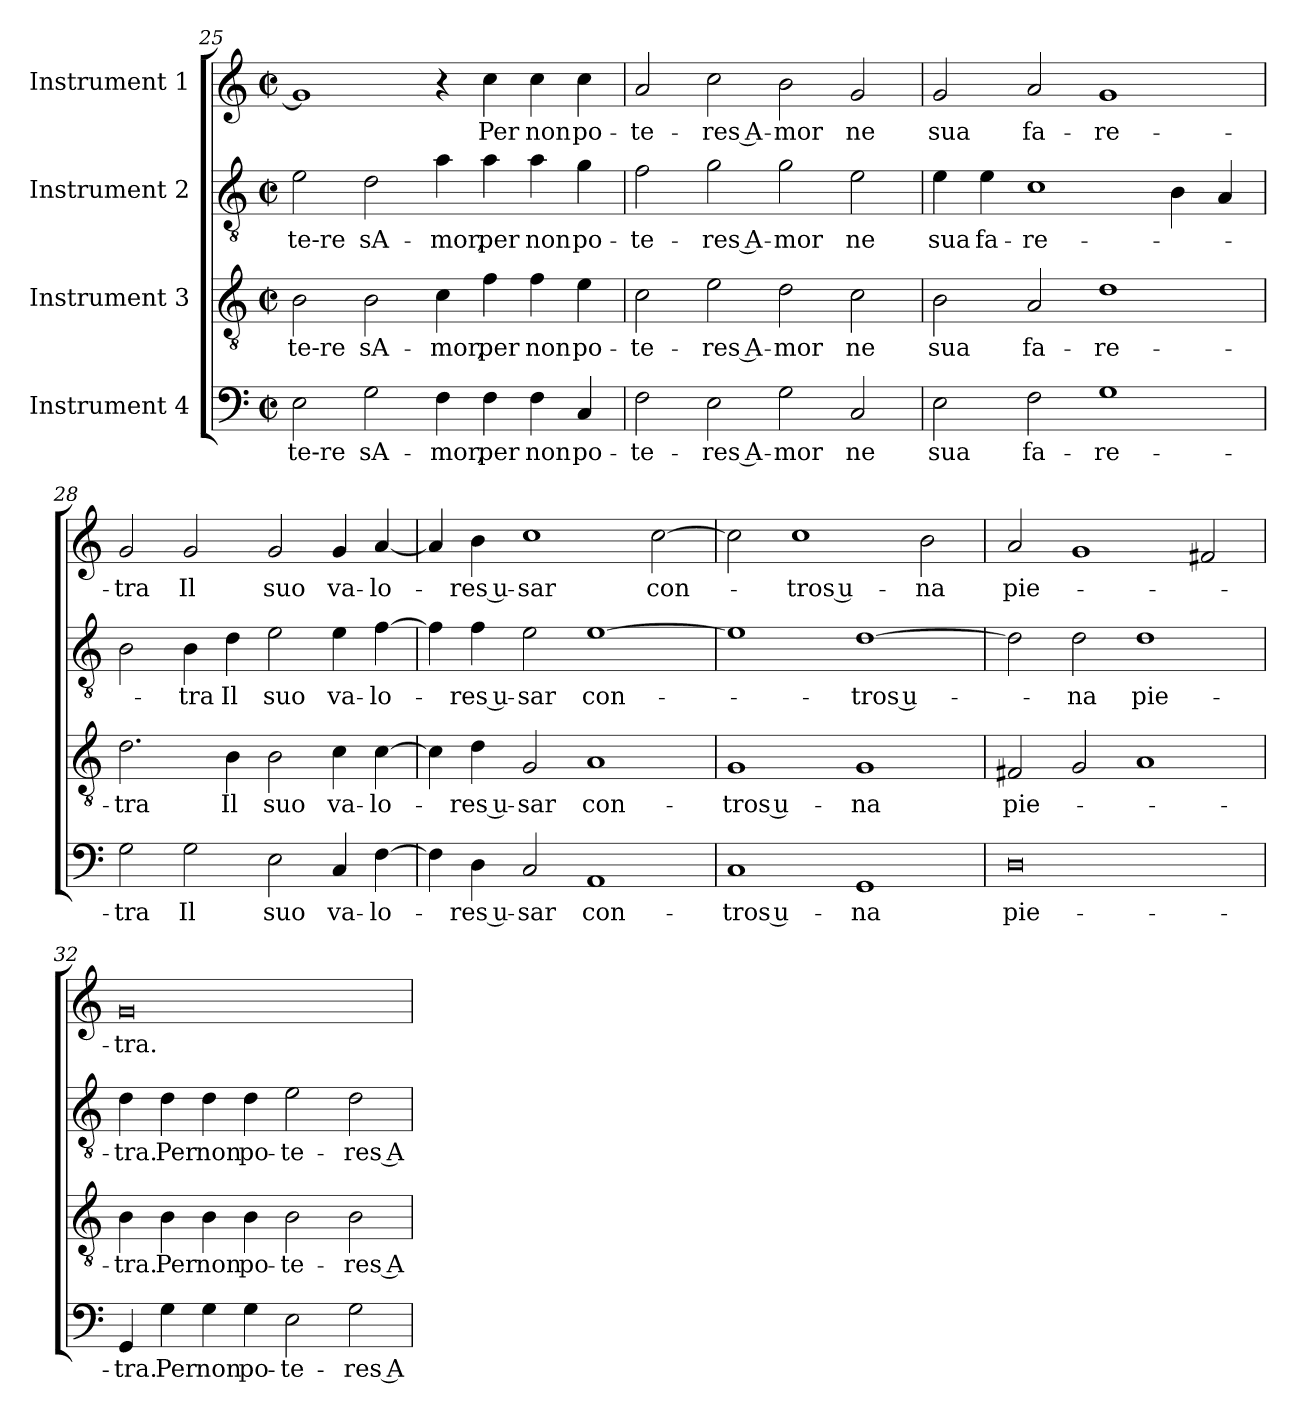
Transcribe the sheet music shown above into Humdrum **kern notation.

**kern	**text	**kern	**text	**kern	**text	**kern	**text
*part4	*part4	*part3	*part3	*part2	*part2	*part1	*part1
*staff4	*staff4	*staff3	*staff3	*staff2	*staff2	*staff1	*staff1
*I"Instrument 4	*	*I"Instrument 3	*	*I"Instrument 2	*	*I"Instrument 1	*
*clefF4	*	*clefGv2	*	*clefGv2	*	*clefG2	*
*M2/2	*	*M2/2	*	*M2/2	*	*M2/2	*
*met(c|)	*	*met(c|)	*	*met(c|)	*	*met(c|)	*
=25	=25	=25	=25	=25	=25	=25	=25
!	!LO:LY:b	!	!LO:LY:b	!	!LO:LY:b	!	!
2E\	-te-re	2B\	-te-re	2e\	-te-re	1g]	.
!	!LO:LY:b	!	!LO:LY:b	!	!LO:LY:b	!	!
2G\	sA-	2B\	sA-	2d\	sA-	.	.
!	!LO:LY:b:rj	!	!LO:LY:b:rj	!	!LO:LY:b:rj	!	!
4F\	-mor,	4c\	-mor,	4a\	-mor,	4r	.
!	!LO:LY:b:cj	!	!LO:LY:b:cj	!	!LO:LY:b:cj	!	!LO:LY:b:cj
4F\	per	4f\	per	4a\	per	4cc\	Per
!	!LO:LY:b:cj	!	!LO:LY:b:cj	!	!LO:LY:b:cj	!	!LO:LY:b:cj
4F\	non	4f\	non	4a\	non	4cc\	non
!	!LO:LY:b:cj	!	!LO:LY:b:cj	!	!LO:LY:b:cj	!	!LO:LY:b:cj
4C/	po-	4e\	po-	4g\	po-	4cc\	po-
=26	=26	=26	=26	=26	=26	=26	=26
!	!LO:LY:b:cj	!	!LO:LY:b:cj	!	!LO:LY:b:cj	!	!LO:LY:b:cj
2F\	-te-	2c\	-te-	2f\	-te-	2a/	-te-
!	!LO:LY:b:rj	!	!LO:LY:b:rj	!	!LO:LY:b:rj	!	!LO:LY:b:rj
2E\	-res A-	2e\	-res A-	2g\	-res A-	2cc\	-res A-
!	!LO:LY:b:rj	!	!LO:LY:b:rj	!	!LO:LY:b:rj	!	!LO:LY:b:rj
2G\	-mor	2d\	-mor	2g\	-mor	2b\	-mor
!	!LO:LY:b:cj	!	!LO:LY:b:cj	!	!LO:LY:b:cj	!	!LO:LY:b:cj
2C/	ne	2c\	ne	2e\	ne	2g/	ne
!!LO:PB:g=z
=27	=27	=27	=27	=27	=27	=27	=27
!	!LO:LY:b:cj	!	!LO:LY:b:cj	!	!LO:LY:b:cj	!	!LO:LY:b:cj
2E\	sua	2B\	sua	4e\	sua	2g/	sua
!	!	!	!	!	!LO:LY:b:cj	!	!
.	.	.	.	4e\	fa-	.	.
!	!LO:LY:b:cj	!	!LO:LY:b:cj	!	!LO:LY:b:cj	!	!LO:LY:b:cj
2F\	fa-	2A/	fa-	1c	-re-	2a/	fa-
!	!LO:LY:b:cj	!	!LO:LY:b:cj	!	!	!	!LO:LY:b:cj
1G	-re-	1d	-re-	.	.	1g	-re-
.	.	.	.	4B\	.	.	.
.	.	.	.	4A/	.	.	.
=28	=28	=28	=28	=28	=28	=28	=28
!	!LO:LY:b:cj	!	!LO:LY:b:cj	!	!	!	!LO:LY:b:cj
2G\	-tra	2.d\	-tra	2B\	.	2g/	-tra
!	!LO:LY:b:cj	!	!	!	!LO:LY:b:cj	!	!LO:LY:b:cj
2G\	Il	.	.	4B\	-tra	2g/	Il
!	!	!	!LO:LY:b:cj	!	!LO:LY:b:cj	!	!
.	.	4B\	Il	4d\	Il	.	.
!	!LO:LY:b:cj	!	!LO:LY:b:cj	!	!LO:LY:b:cj	!	!LO:LY:b:cj
2E\	suo	2B\	suo	2e\	suo	2g/	suo
!	!LO:LY:b	!	!LO:LY:b	!	!LO:LY:b	!	!LO:LY:b
4C/	va-	4c\	va-	4e\	va-	4g/	va-
!	!LO:LY:b:rj	!	!LO:LY:b:rj	!	!LO:LY:b:rj	!	!LO:LY:b:rj
[>4F\	-lo-	[>4c\	-lo-	[>4f\	-lo-	[<4a/	-lo-
=29	=29	=29	=29	=29	=29	=29	=29
4F\]	.	4c\]	.	4f\]	.	4a/]	.
!	!LO:LY:b:rj	!	!LO:LY:b:rj	!	!LO:LY:b:rj	!	!LO:LY:b:rj
4D\	-res u-	4d\	-res u-	4f\	-res u-	4b\	-res u-
!	!LO:LY:b:rj	!	!LO:LY:b:rj	!	!LO:LY:b:rj	!	!LO:LY:b:rj
2C/	-sar	2G/	-sar	2e\	-sar	1cc	-sar
!	!LO:LY:b:cj	!	!LO:LY:b:cj	!	!LO:LY:b:cj	!	!
1AA	con-	1A	con-	[>1e	con-	.	.
!	!	!	!	!	!	!	!LO:LY:b:cj
.	.	.	.	.	.	[>2cc\	con-
=30	=30	=30	=30	=30	=30	=30	=30
!	!LO:LY:b:rj	!	!LO:LY:b:rj	!	!	!	!
1C	-tros u-	1G	-tros u-	1e]	.	2cc\]	.
!	!	!	!	!	!	!	!LO:LY:b:rj
.	.	.	.	.	.	1cc	-tros u-
!	!LO:LY:b:cj	!	!LO:LY:b:cj	!	!LO:LY:b:rj	!	!
1GG	-na	1G	-na	[>1d	-tros u-	.	.
!	!	!	!	!	!	!	!LO:LY:b:cj
.	.	.	.	.	.	2b\	-na
=31	=31	=31	=31	=31	=31	=31	=31
!	!LO:LY:b:rj	!	!LO:LY:b:cj	!	!	!	!LO:LY:b:cj
0D	pie-	2F#X/	pie-	2d\]	.	2a/	pie-
!	!	!	!	!	!LO:LY:b:cj	!	!
.	.	2G/	.	2d\	-na	1g	.
!	!	!	!	!	!LO:LY:b:cj	!	!
.	.	1A	.	1d	pie-	.	.
.	.	.	.	.	.	2f#X/	.
!!LO:LB:g=z
=32	=32	=32	=32	=32	=32	=32	=32
!	!LO:LY:b:cj	!	!LO:LY:b:cj	!	!LO:LY:b:cj	!	!LO:LY:b:cj
4GG/	-tra.	4B\	-tra.	4d\	-tra.	0g	-tra.
!	!LO:LY:b:cj	!	!LO:LY:b:cj	!	!LO:LY:b:cj	!	!
4G\	Per	4B\	Per	4d\	Per	.	.
!	!LO:LY:b:cj	!	!LO:LY:b:cj	!	!LO:LY:b:cj	!	!
4G\	non	4B\	non	4d\	non	.	.
!	!LO:LY:b:cj	!	!LO:LY:b:cj	!	!LO:LY:b:cj	!	!
4G\	po-	4B\	po-	4d\	po-	.	.
!	!LO:LY:b:cj	!	!LO:LY:b:cj	!	!LO:LY:b:cj	!	!
2E\	-te-	2B\	-te-	2e\	-te-	.	.
!	!LO:LY:b:rj	!	!LO:LY:b:rj	!	!LO:LY:b:rj	!	!
2G\	-res A-	2B\	-res A-	2d\	-res A-	.	.
=	=	=	=	=	=	=	=
*-	*-	*-	*-	*-	*-	*-	*-
